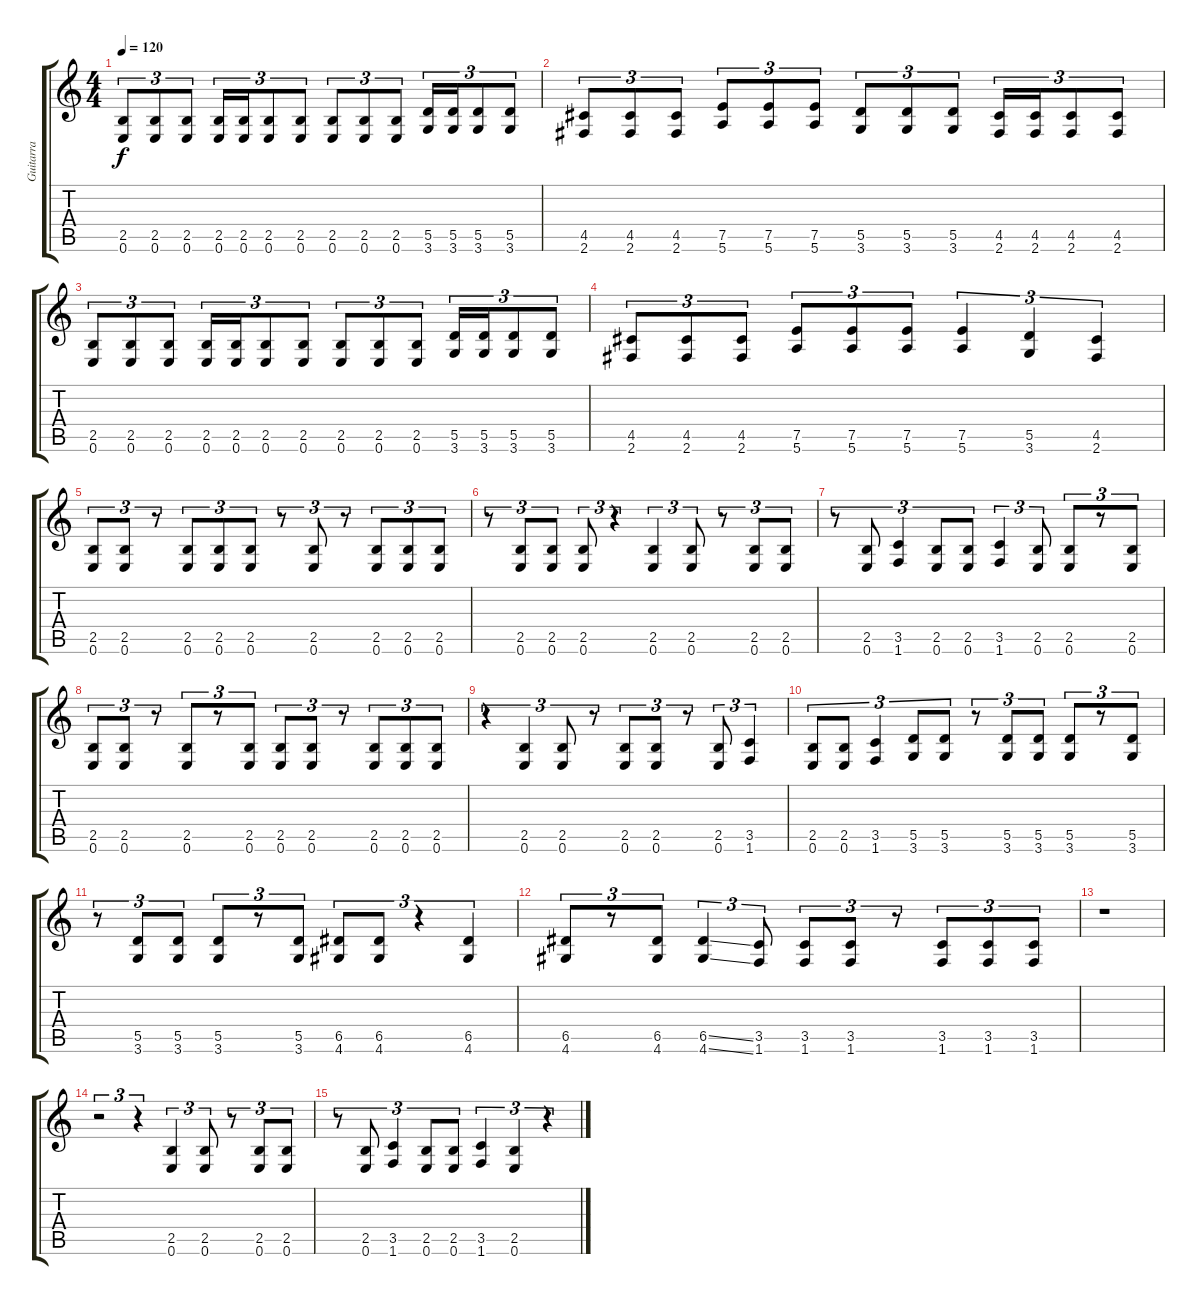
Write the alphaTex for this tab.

\track ("Guitarra" "Guitarra") {instrument distortionguitar}
\staff {score tabs}
\tuning (E4 B3 G3 D3 A2 E2) {hide}
\ts (4 4)
\tempo 120
\clef g2
\ks c
(2.5 0.6).8{tu (3 2) dy f} (2.5 0.6).8{tu (3 2)} (2.5 0.6).8{tu (3 2)} (2.5 0.6).16{tu (3 2)} (2.5 0.6).16{tu (3 2)} (2.5 0.6).8{tu (3 2)} (2.5 0.6).8{tu (3 2)} (2.5 0.6).8{tu (3 2)} (2.5 0.6).8{tu (3 2)} (2.5 0.6).8{tu (3 2)} (5.5 3.6).16{tu (3 2)} (5.5 3.6).16{tu (3 2)} (5.5 3.6).8{tu (3 2)} (5.5 3.6).8{tu (3 2)} |
(4.5 2.6).8{tu (3 2)} (4.5 2.6).8{tu (3 2)} (4.5 2.6).8{tu (3 2)} (7.5 5.6).8{tu (3 2)} (7.5 5.6).8{tu (3 2)} (7.5 5.6).8{tu (3 2)} (5.5 3.6).8{tu (3 2)} (5.5 3.6).8{tu (3 2)} (5.5 3.6).8{tu (3 2)} (4.5 2.6).16{tu (3 2)} (4.5 2.6).16{tu (3 2)} (4.5 2.6).8{tu (3 2)} (4.5 2.6).8{tu (3 2)} |
(2.5 0.6).8{tu (3 2)} (2.5 0.6).8{tu (3 2)} (2.5 0.6).8{tu (3 2)} (2.5 0.6).16{tu (3 2)} (2.5 0.6).16{tu (3 2)} (2.5 0.6).8{tu (3 2)} (2.5 0.6).8{tu (3 2)} (2.5 0.6).8{tu (3 2)} (2.5 0.6).8{tu (3 2)} (2.5 0.6).8{tu (3 2)} (5.5 3.6).16{tu (3 2)} (5.5 3.6).16{tu (3 2)} (5.5 3.6).8{tu (3 2)} (5.5 3.6).8{tu (3 2)} |
(4.5 2.6).8{tu (3 2)} (4.5 2.6).8{tu (3 2)} (4.5 2.6).8{tu (3 2)} (7.5 5.6).8{tu (3 2)} (7.5 5.6).8{tu (3 2)} (7.5 5.6).8{tu (3 2)} (7.5 5.6).4{tu (3 2)} (5.5 3.6).4{tu (3 2)} (4.5 2.6).4{tu (3 2)} |
(2.5 0.6).8{tu (3 2) instrument distortionguitar} (2.5 0.6).8{tu (3 2)} r.8{tu (3 2)} (2.5 0.6).8{tu (3 2)} (2.5 0.6).8{tu (3 2)} (2.5 0.6).8{tu (3 2)} r.8{tu (3 2)} (2.5 0.6).8{tu (3 2)} r.8{tu (3 2)} (2.5 0.6).8{tu (3 2)} (2.5 0.6).8{tu (3 2)} (2.5 0.6).8{tu (3 2)} |
r.8{tu (3 2)} (2.5 0.6).8{tu (3 2)} (2.5 0.6).8{tu (3 2)} (2.5 0.6).8{tu (3 2)} r.4{tu (3 2)} (2.5 0.6).4{tu (3 2)} (2.5 0.6).8{tu (3 2)} r.8{tu (3 2)} (2.5 0.6).8{tu (3 2)} (2.5 0.6).8{tu (3 2)} |
r.8{tu (3 2)} (2.5 0.6).8{tu (3 2)} (3.5 1.6).4{tu (3 2)} (2.5 0.6).8{tu (3 2)} (2.5 0.6).8{tu (3 2)} (3.5 1.6).4{tu (3 2)} (2.5 0.6).8{tu (3 2)} (2.5 0.6).8{tu (3 2)} r.8{tu (3 2)} (2.5 0.6).8{tu (3 2)} |
(2.5 0.6).8{tu (3 2)} (2.5 0.6).8{tu (3 2)} r.8{tu (3 2)} (2.5 0.6).8{tu (3 2)} r.8{tu (3 2)} (2.5 0.6).8{tu (3 2)} (2.5 0.6).8{tu (3 2)} (2.5 0.6).8{tu (3 2)} r.8{tu (3 2)} (2.5 0.6).8{tu (3 2)} (2.5 0.6).8{tu (3 2)} (2.5 0.6).8{tu (3 2)} |
r.4{tu (3 2)} (2.5 0.6).4{tu (3 2)} (2.5 0.6).8{tu (3 2)} r.8{tu (3 2)} (2.5 0.6).8{tu (3 2)} (2.5 0.6).8{tu (3 2)} r.8{tu (3 2)} (2.5 0.6).8{tu (3 2)} (3.5 1.6).4{tu (3 2)} |
(2.5 0.6).8{tu (3 2)} (2.5 0.6).8{tu (3 2)} (3.5 1.6).4{tu (3 2)} (5.5 3.6).8{tu (3 2)} (5.5 3.6).8{tu (3 2)} r.8{tu (3 2)} (5.5 3.6).8{tu (3 2)} (5.5 3.6).8{tu (3 2)} (5.5 3.6).8{tu (3 2)} r.8{tu (3 2)} (5.5 3.6).8{tu (3 2)} |
r.8{tu (3 2)} (5.5 3.6).8{tu (3 2)} (5.5 3.6).8{tu (3 2)} (5.5 3.6).8{tu (3 2)} r.8{tu (3 2)} (5.5 3.6).8{tu (3 2)} (6.5 4.6).8{tu (3 2)} (6.5 4.6).8{tu (3 2)} r.4{tu (3 2)} (6.5 4.6).4{tu (3 2)} |
(6.5 4.6).8{tu (3 2)} r.8{tu (3 2)} (6.5 4.6).8{tu (3 2)} (6.5{ss} 4.6{ss}).4{tu (3 2)} (3.5 1.6).8{tu (3 2)} (3.5 1.6).8{tu (3 2)} (3.5 1.6).8{tu (3 2)} r.8{tu (3 2)} (3.5 1.6).8{tu (3 2)} (3.5 1.6).8{tu (3 2)} (3.5 1.6).8{tu (3 2)} |
r.1 |
r.2{tu (3 2)} r.4{tu (3 2)} (2.5 0.6).4{tu (3 2)} (2.5 0.6).8{tu (3 2)} r.8{tu (3 2)} (2.5 0.6).8{tu (3 2)} (2.5 0.6).8{tu (3 2)} |
r.8{tu (3 2)} (2.5 0.6).8{tu (3 2)} (3.5 1.6).4{tu (3 2)} (2.5 0.6).8{tu (3 2)} (2.5 0.6).8{tu (3 2)} (3.5 1.6).4{tu (3 2)} (2.5 0.6).4{tu (3 2)} r.4{tu (3 2)}
